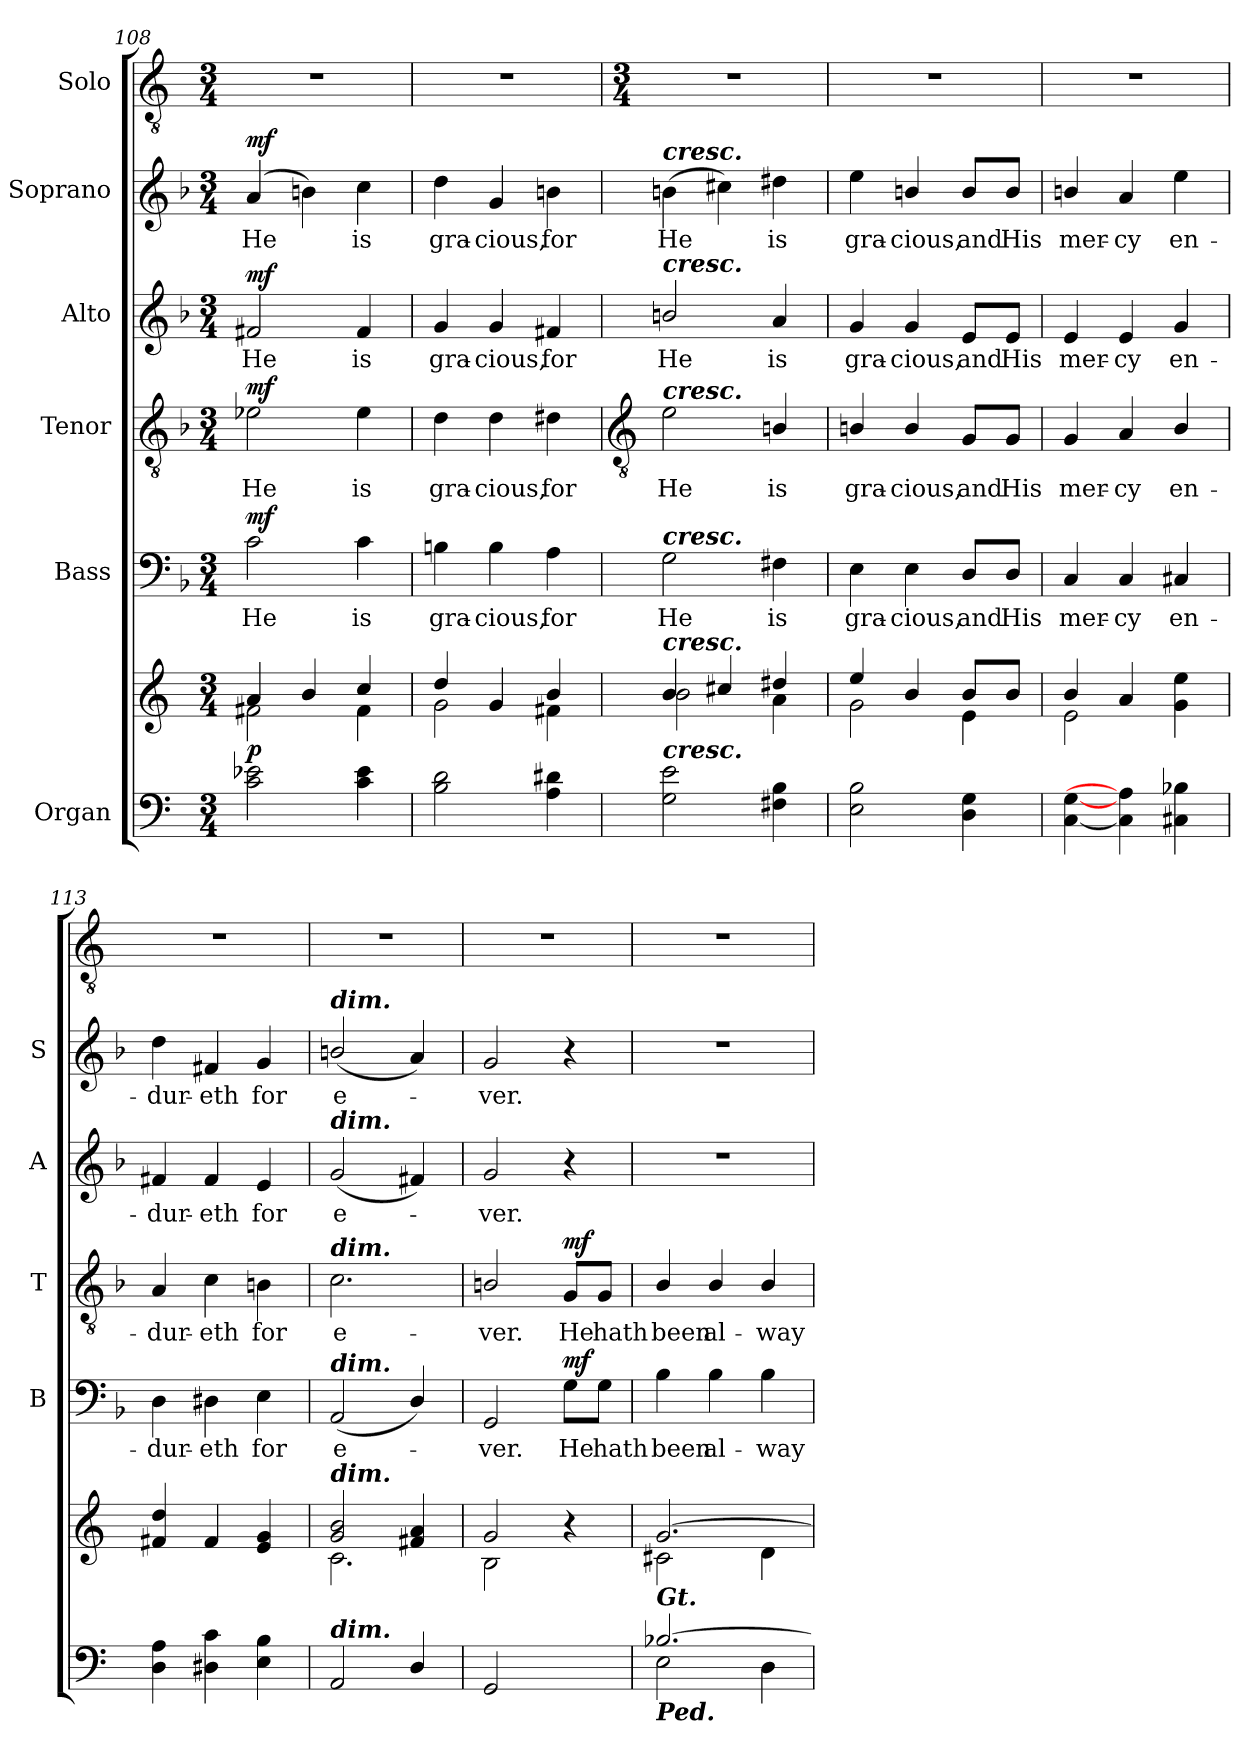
**kern	**kern	**dynam	**kern	**text	**dynam	**kern	**text	**dynam	**kern	**text	**dynam	**kern	**text	**dynam	**kern
*part6	*part6	*part6	*part5	*part5	*part5	*part4	*part4	*part4	*part3	*part3	*part3	*part2	*part2	*part2	*part1
*staff7	*staff6	*staff6/7	*staff5	*staff5	*staff5	*staff4	*staff4	*staff4	*staff3	*staff3	*staff3	*staff2	*staff2	*staff2	*staff1
*I"Organ	*	*	*I"Bass	*	*	*I"Tenor	*	*	*I"Alto	*	*	*I"Soprano	*	*	*I"Solo
*	*	*	*I'B	*	*	*I'T	*	*	*I'A	*	*	*I'S	*	*	*
*clefF4	*clefG2	*	*clefF4	*	*	*clefGv2	*	*	*clefG2	*	*	*clefG2	*	*	*clefGv2
*k[]	*k[]	*	*k[b-]	*	*	*k[b-]	*	*	*k[b-]	*	*	*k[b-]	*	*	*k[]
*C:	*C:	*	*F:	*	*	*F:	*	*	*F:	*	*	*F:	*	*	*C:
*M3/4	*M3/4	*	*M3/4	*	*	*M3/4	*	*	*M3/4	*	*	*M3/4	*	*	*M3/4
=108	=108	=108	=108	=108	=108	=108	=108	=108	=108	=108	=108	=108	=108	=108	=108
*^	*^	*	*	*	*	*	*	*	*	*	*	*	*	*	*
!	!	!	!	!LO:DY:b	!	!LO:LY:b	!LO:DY:b	!	!LO:LY:b	!LO:DY:b	!	!LO:LY:b	!LO:DY:b	!	!LO:LY:b	!LO:DY:b	!
2.ryy	2c\ 2e-X\	4a	2f#X\	p	2c	He	mf	2e-X	He	mf	2f#X	He	mf	(<4a	He	mf	2.r
.	.	4b/	.	.	.	.	.	.	.	.	.	.	.	4bn)	.	.	.
!	!	!	!	!	!	!LO:LY:b	!	!	!LO:LY:b	!	!	!LO:LY:b	!	!	!LO:LY:b	!	!
.	4c\ 4e-\	4cc/	4f#\	.	4c	is	.	4e-	is	.	4f#	is	.	4cc	is	.	.
=109	=109	=109	=109	=109	=109	=109	=109	=109	=109	=109	=109	=109	=109	=109	=109	=109	=109
!	!	!	!	!	!	!LO:LY:b	!	!	!LO:LY:b	!	!	!LO:LY:b	!	!	!LO:LY:b	!	!
2.ryy	2B\ 2d\	4dd/	2g\	.	4Bn	gra-	.	4d	gra-	.	4g	gra-	.	4dd	gra-	.	2.r
!	!	!	!	!	!	!LO:LY:b	!	!	!LO:LY:b	!	!	!LO:LY:b	!	!	!LO:LY:b	!	!
.	.	4g	.	.	4B	-cious,	.	4d	-cious,	.	4g	-cious,	.	4g	-cious,	.	.
!	!	!	!	!	!	!LO:LY:b	!	!	!LO:LY:b	!	!	!LO:LY:b	!	!	!LO:LY:b	!	!
.	4A\ 4d#X\	4b/	4f#X\	.	4A	for	.	4d#X	for	.	4f#X	for	.	4bn	for	.	.
!!LO:LB:g=z
=110	=110	=110	=110	=110	=110	=110	=110	=110	=110	=110	=110	=110	=110	=110	=110	=110	=110
*	*	*	*	*	*	*	*	*clefGv2	*	*	*	*	*	*	*	*	*
*	*	*	*	*	*	*	*	*	*	*	*	*	*	*	*	*	*M3/4
!	!	!	!	!	!	!	!	!	!	!	!	!	!	!LO:TX:a:Bi:t=cresc.	!	!	!
!	!	!	!	!	!	!	!	!	!	!	!LO:TX:a:Bi:t=cresc.	!	!	!	!	!	!
!	!	!	!	!	!	!	!	!LO:TX:a:Bi:t=cresc.	!	!	!	!	!	!	!	!	!
!	!	!	!	!	!LO:TX:a:Bi:t=cresc.	!	!	!	!	!	!	!	!	!	!	!	!
!	!	!LO:TX:a:Bi:t=cresc.	!	!	!	!	!	!	!	!	!	!	!	!	!	!	!
!LO:TX:a:Bi:t=cresc.	!	!	!	!	!	!	!	!	!	!	!	!	!	!	!	!	!
!	!	!	!	!	!	!LO:LY:b	!	!	!LO:LY:b	!	!	!LO:LY:b	!	!	!LO:LY:b	!	!
2.ryy	2G\ 2e\	4b/	2b\	.	2G	He	.	2e	He	.	2bn/	He	.	(>4bn	He	.	2.r
.	.	4cc#X/	.	.	.	.	.	.	.	.	.	.	.	4cc#X)	.	.	.
!	!	!	!	!	!	!LO:LY:b	!	!	!LO:LY:b	!	!	!LO:LY:b	!	!	!LO:LY:b	!	!
.	4F#X\ 4B\	4dd#X/	4a\	.	4F#X	is	.	4Bn/	is	.	4a	is	.	4dd#X	is	.	.
=111	=111	=111	=111	=111	=111	=111	=111	=111	=111	=111	=111	=111	=111	=111	=111	=111	=111
!	!	!	!	!	!	!LO:LY:b	!	!	!LO:LY:b	!	!	!LO:LY:b	!	!	!LO:LY:b	!	!
2ryy	2E\ 2B\	4ee/	2g\	.	4E	gra-	.	4Bn/	gra-	.	4g	gra-	.	4ee	gra-	.	2.r
!	!	!	!	!	!	!LO:LY:b	!	!	!LO:LY:b	!	!	!LO:LY:b	!	!	!LO:LY:b	!	!
.	.	4b/	.	.	4E	-cious,	.	4B/	-cious,	.	4g	-cious,	.	4bn/	-cious,	.	.
!	!	!	!	!	!	!LO:LY:b	!	!	!LO:LY:b	!	!	!LO:LY:b	!	!	!LO:LY:b	!	!
8ryy	4D\ 4G\	8b/L	4e\	.	8D/L	and	.	8G/L	and	.	8e/L	and	.	8b/L	and	.	.
!	!	!	!	!	!	!LO:LY:b	!	!	!LO:LY:b	!	!	!LO:LY:b	!	!	!LO:LY:b	!	!
8ryy	.	8b/J	.	.	8D/J	His	.	8G/J	His	.	8e/J	His	.	8b/J	His	.	.
=112	=112	=112	=112	=112	=112	=112	=112	=112	=112	=112	=112	=112	=112	=112	=112	=112	=112
!	!	!	!	!	!	!LO:LY:b	!	!	!LO:LY:b	!	!	!LO:LY:b	!	!	!LO:LY:b	!	!
2.ryy	[4C\ [4G\	4b/	2e\	.	4C	mer-	.	4G	mer-	.	4e	mer-	.	4bn/	mer-	.	2.r
!	!	!	!	!	!	!LO:LY:b	!	!	!LO:LY:b	!	!	!LO:LY:b	!	!	!LO:LY:b	!	!
.	4C\] 4A\]	4a/	.	.	4C	-cy	.	4A	-cy	.	4e	-cy	.	4a	-cy	.	.
!	!	!	!	!	!	!LO:LY:b	!	!	!LO:LY:b	!	!	!LO:LY:b	!	!	!LO:LY:b	!	!
.	4C#X\ 4B-X\	4g\ 4ee\	4ryy	.	4C#X	en-	.	4B-/	en-	.	4g	en-	.	4ee	en-	.	.
=113	=113	=113	=113	=113	=113	=113	=113	=113	=113	=113	=113	=113	=113	=113	=113	=113	=113
!	!	!	!	!	!	!LO:LY:b	!	!	!LO:LY:b	!	!	!LO:LY:b	!	!	!LO:LY:b	!	!
2.ryy	4D\ 4A\	4f#X/ 4dd/	2.ryy	.	4D	-dur-	.	4A	-dur-	.	4f#X	-dur-	.	4dd	-dur-	.	2.r
!	!	!	!	!	!	!LO:LY:b	!	!	!LO:LY:b	!	!	!LO:LY:b	!	!	!LO:LY:b	!	!
.	4D#X\ 4c\	4f#/	.	.	4D#X	-eth	.	4c	-eth	.	4f#	-eth	.	4f#X	-eth	.	.
!	!	!	!	!	!	!LO:LY:b	!	!	!LO:LY:b	!	!	!LO:LY:b	!	!	!LO:LY:b	!	!
.	4E\ 4B\	4e/ 4g/	.	.	4E	for	.	4Bn	for	.	4e	for	.	4g	for	.	.
=114	=114	=114	=114	=114	=114	=114	=114	=114	=114	=114	=114	=114	=114	=114	=114	=114	=114
!	!	!	!	!	!	!	!	!	!	!	!	!	!	!LO:TX:a:Bi:t=dim.	!	!	!
!	!	!	!	!	!	!	!	!	!	!	!LO:TX:a:Bi:t=dim.	!	!	!	!	!	!
!	!	!	!	!	!	!	!	!LO:TX:a:Bi:t=dim.	!	!	!	!	!	!	!	!	!
!	!	!	!	!	!LO:TX:a:Bi:t=dim.	!	!	!	!	!	!	!	!	!	!	!	!
!	!	!LO:TX:a:Bi:t=dim.	!	!	!	!	!	!	!	!	!	!	!	!	!	!	!
!LO:TX:a:Bi:t=dim.	!	!	!	!	!	!	!	!	!	!	!	!	!	!	!	!	!
!	!	!	!	!	!	!LO:LY:b	!	!	!LO:LY:b	!	!	!LO:LY:b	!	!	!LO:LY:b	!	!
2.ryy	2AA/	2g/ 2b/	2.c\	.	(<2AA	e-	.	2.c	e-	.	(<2g	e-	.	(<2bn/	e-	.	2.r
.	4D/	4f#X/ 4a/	.	.	4D/)	.	.	.	.	.	4f#X)	.	.	4a)	.	.	.
=115	=115	=115	=115	=115	=115	=115	=115	=115	=115	=115	=115	=115	=115	=115	=115	=115	=115
!	!	!	!	!	!	!LO:LY:b	!	!	!LO:LY:b	!	!	!LO:LY:b	!	!	!LO:LY:b	!	!
2.ryy	2GG/	2g/	2B\	.	2GG/	ver.	.	2Bn/	-ver.	.	2g	ver.	.	2g	ver.	.	2.r
!	!	!	!	!	!	!LO:LY:b	!LO:DY:b	!	!LO:LY:b	!LO:DY:b	!	!	!	!	!	!	!
.	4ryy	4r	4ryy	.	8G\L	He	mf	8G/L	He	mf	4r	.	.	4r	.	.	.
!	!	!	!	!	!	!LO:LY:b	!	!	!LO:LY:b	!	!	!	!	!	!	!	!
.	.	.	.	.	8G\J	hath	.	8G/J	hath	.	.	.	.	.	.	.	.
=116	=116	=116	=116	=116	=116	=116	=116	=116	=116	=116	=116	=116	=116	=116	=116	=116	=116
!LO:TX:a:Bi:t=Gt.	!	!	!	!	!	!	!	!	!	!	!	!	!	!	!	!	!
!LO:TX:b:Bi:t=Ped.	!	!	!	!	!	!	!	!	!	!	!	!	!	!	!	!	!
!	!	!	!	!LO:DY:b=2	!	!LO:LY:b	!	!	!LO:LY:b	!	!LO:N:vis=1	!	!	!LO:N:vis=1	!	!	!
!	!	!	!	!LO:DY:n=1:b=2	!	!	!	!	!	!	!	!	!	!	!	!	!
!	!	!	!	!LO:DY:n=2:b	!	!	!	!	!	!	!	!	!	!	!	!	!
!	!	!	!	!LO:DY:n=3:b	!	!	!	!	!	!	!	!	!	!	!	!	!
[2.B-X/	2E\	[2.g/	2c#X\	mf mf mf mf	4B-\	been	.	4B-/	been	.	2.r	.	.	2.r	.	.	2.r
!	!	!	!	!	!	!LO:LY:b	!	!	!LO:LY:b	!	!	!	!	!	!	!	!
.	.	.	.	.	4B-\	al-	.	4B-/	al-	.	.	.	.	.	.	.	.
!	!	!	!	!	!	!LO:LY:b	!	!	!LO:LY:b	!	!	!	!	!	!	!	!
.	4D\	.	4d\	.	4B-\	-way	.	4B-/	-way	.	.	.	.	.	.	.	.
*v	*v	*	*	*	*	*	*	*	*	*	*	*	*	*	*	*	*
*	*v	*v	*	*	*	*	*	*	*	*	*	*	*	*	*	*
=	=	=	=	=	=	=	=	=	=	=	=	=	=	=	=
*-	*-	*-	*-	*-	*-	*-	*-	*-	*-	*-	*-	*-	*-	*-	*-
